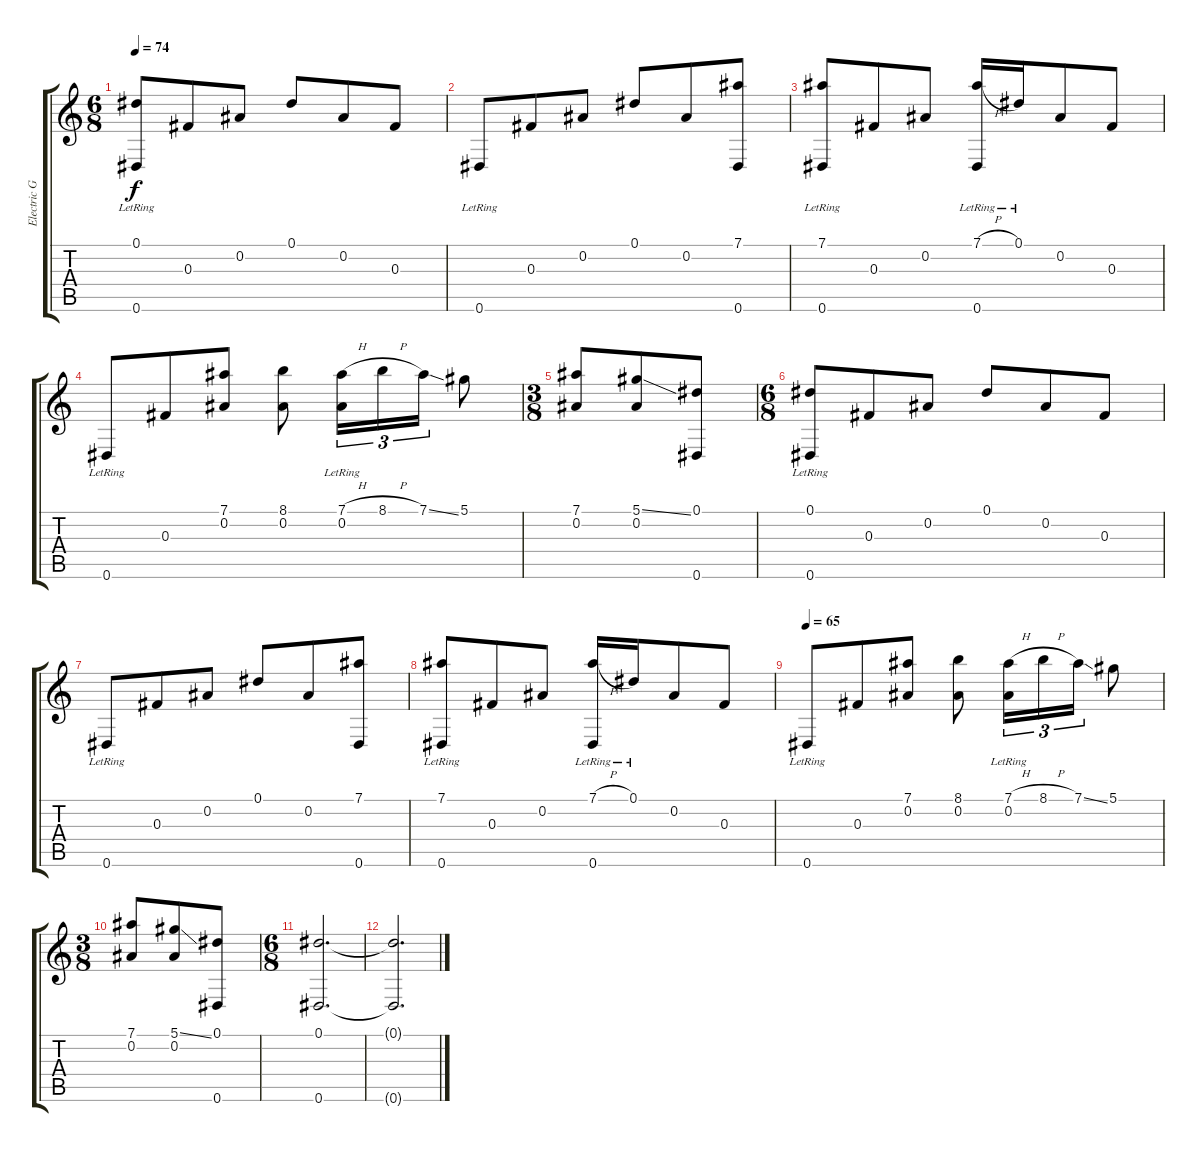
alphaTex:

\track ("Electric Guitar (Kirk Hammett)" "Electric G") {instrument electricguitarclean}
\staff {score tabs}
\tuning (Eb4 Bb3 Gb3 Db3 Ab2 Eb2) {hide}
\ts (6 8)
\tempo 74
\clef g2
\ks c
(0.1 0.6{lr}).8{dy f} 0.3.8 0.2.8 0.1.8 0.2.8 0.3.8 |
0.6{lr}.8 0.3.8 0.2.8 0.1.8 0.2.8 (7.1 0.6).8 |
(7.1{lr} 0.6{lr}).8 0.3.8 0.2.8 (7.1{h} 0.6{lr}).16 0.1{lr}.16 0.2.8 0.3.8 |
0.6{lr}.8 0.3.8 (7.1 0.2).8 (8.1 0.2).8 (7.1{h} 0.2{lr}).16{tu (3 2)} 8.1{h}.16{tu (3 2)} 7.1{ss}.16{tu (3 2)} 5.1.8 |
\ts (3 8)
(7.1 0.2).8 (5.1{ss} 0.2).8 (0.1 0.6).8 |
\ts (6 8)
(0.1 0.6{lr}).8 0.3.8 0.2.8 0.1.8 0.2.8 0.3.8 |
0.6{lr}.8 0.3.8 0.2.8 0.1.8 0.2.8 (7.1 0.6).8 |
(7.1{lr} 0.6{lr}).8 0.3.8 0.2.8 (7.1{h} 0.6{lr}).16 0.1{lr}.16 0.2.8 0.3.8 |
\tempo 65
0.6{lr}.8 0.3.8 (7.1 0.2).8 (8.1 0.2).8 (7.1{h} 0.2{lr}).16{tu (3 2)} 8.1{h}.16{tu (3 2)} 7.1{ss}.16{tu (3 2)} 5.1.8 |
\ts (3 8)
(7.1 0.2).8 (5.1{ss} 0.2).8 (0.1 0.6).8 |
\ts (6 8)
(0.1 0.6).2{d} |
(0.1{t} 0.6{t}).2{d}
